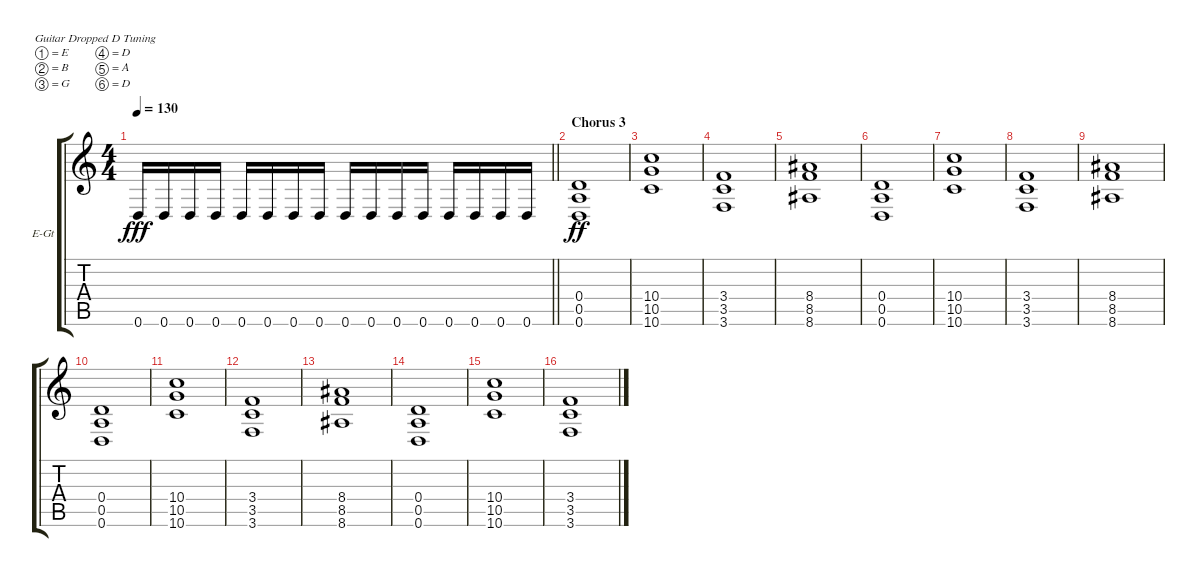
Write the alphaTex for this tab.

\bracketExtendMode groupsimilarinstruments
\firstSystemTrackNameOrientation horizontal
\otherSystemsTrackNameOrientation horizontal
\track ("Guitar (Zacky)" "E-Gt") {instrument overdrivenguitar}
\staff {score tabs}
\tuning (E4 B3 G3 D3 A2 D2)
\ts (4 4)
\tempo 130
\clef g2
\barLineRight lightlight
\ks c
0.6.16{dy fff} 0.6.16 0.6.16 0.6.16 0.6.16 0.6.16 0.6.16 0.6.16 0.6.16 0.6.16 0.6.16 0.6.16 0.6.16 0.6.16 0.6.16 0.6.16 |
\section ("" "Chorus 3")
(0.4 0.5 0.6).1{dy ff} |
(10.4 10.5 10.6).1 |
(3.4 3.5 3.6).1 |
(8.4 8.5 8.6).1 |
(0.4 0.5 0.6).1 |
(10.4 10.5 10.6).1 |
(3.4 3.5 3.6).1 |
(8.4 8.5 8.6).1 |
(0.4 0.5 0.6).1 |
(10.4 10.5 10.6).1 |
(3.4 3.5 3.6).1 |
(8.4 8.5 8.6).1 |
(0.4 0.5 0.6).1 |
(10.4 10.5 10.6).1 |
(3.4 3.5 3.6).1
